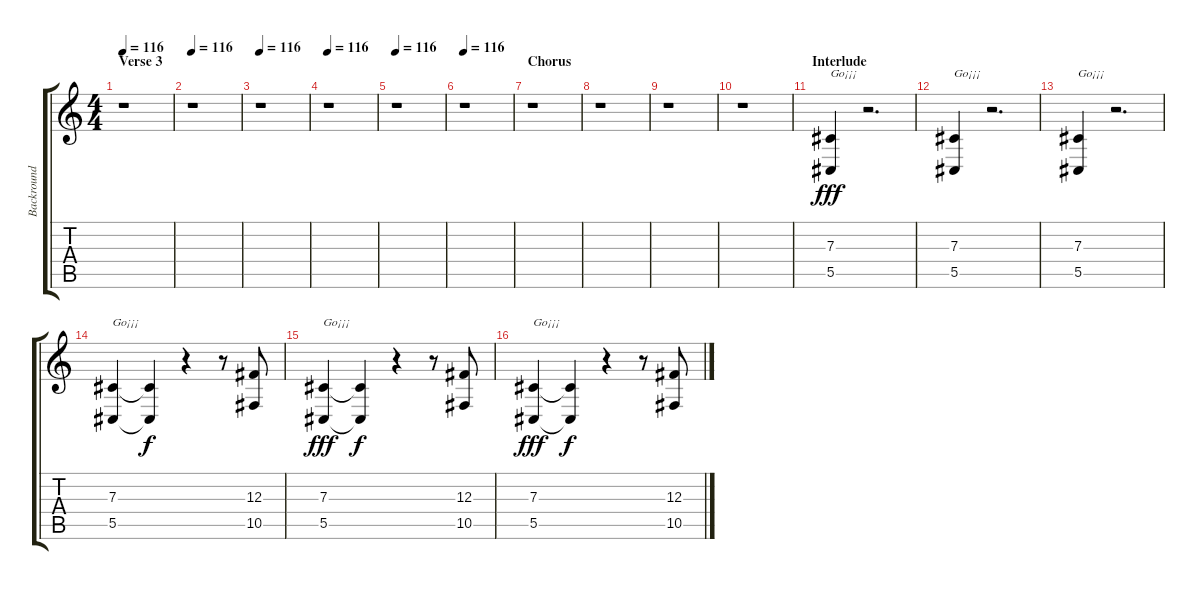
\track ("Backround Vocals" "Backround ") {instrument bassoon}
\staff {score tabs}
\tuning (Eb4 Bb3 Gb3 Db3 Ab2 Eb2) {hide}
\ts (4 4)
\section ("" "Verse 3")
\tempo 116
\clef g2
\ks c
r.1{dy f} |
\tempo 116
r.1 |
\tempo 116
r.1 |
\tempo 116
r.1 |
\tempo 116
r.1 |
\tempo 116
r.1 |
\section ("" "Chorus")
r.1 |
r.1 |
r.1 |
r.1 |
\section ("" "Interlude")
(7.3 5.5).4{txt "Go¡¡¡" dy fff} r.2{d} |
(7.3 5.5).4{txt "Go¡¡¡"} r.2{d} |
(7.3 5.5).4{txt "Go¡¡¡"} r.2{d} |
(7.3 5.5).4{txt "Go¡¡¡"} (7.3{t} 5.5{t}).4{dy f} r.4 r.8 (12.3 10.5).8 |
(7.3 5.5).4{txt "Go¡¡¡" dy fff} (7.3{t} 5.5{t}).4{dy f} r.4 r.8 (12.3 10.5).8 |
(7.3 5.5).4{txt "Go¡¡¡" dy fff} (7.3{t} 5.5{t}).4{dy f} r.4 r.8 (12.3 10.5).8
